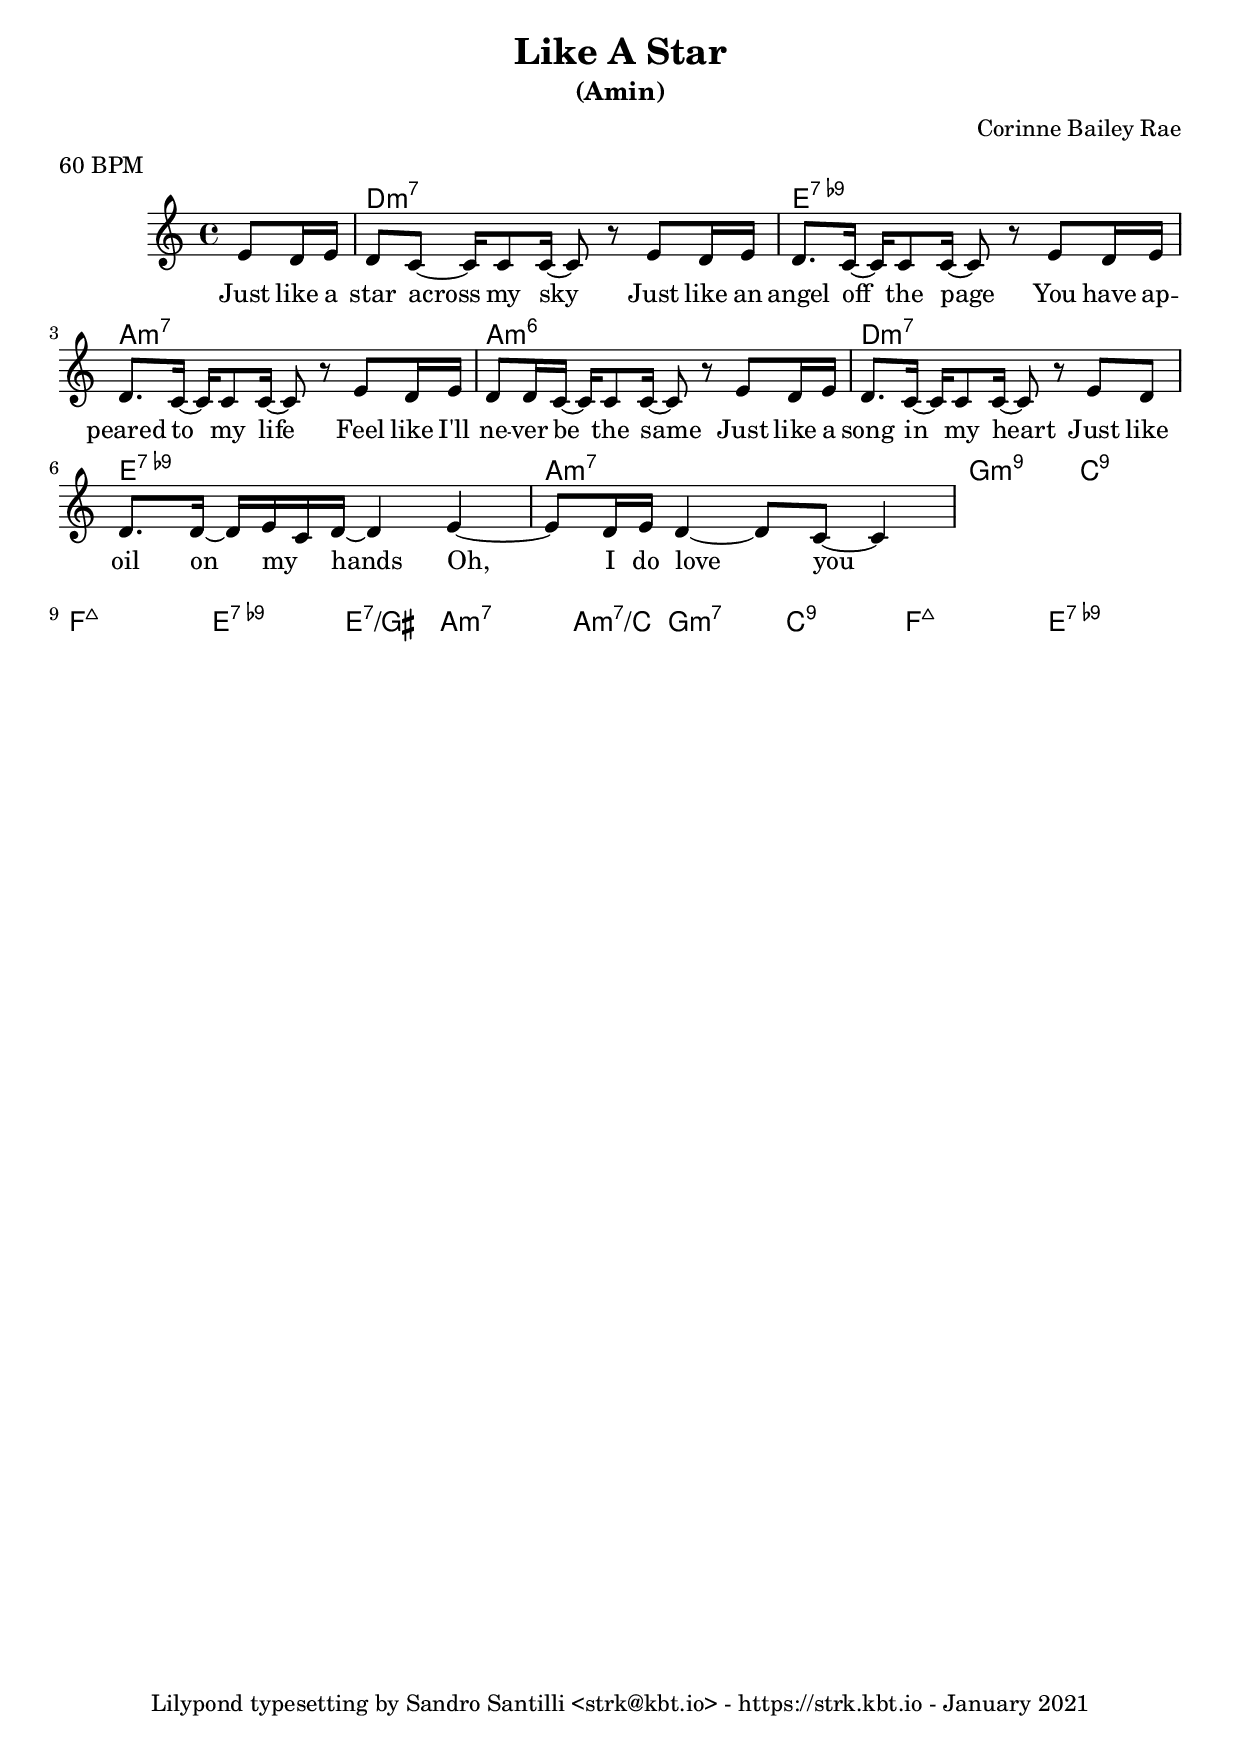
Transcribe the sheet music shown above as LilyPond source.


\version "2.18.2"

\header {
  title = "Like A Star"
  composer = "Corinne Bailey Rae"
  year = "2005"
  meter = "60 BPM"
  %piece = "Soul"
  %poet = ""
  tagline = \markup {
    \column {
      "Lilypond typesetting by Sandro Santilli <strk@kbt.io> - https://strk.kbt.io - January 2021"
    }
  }
}

words_line_one = \lyricmode {

  Just like a star across my sky
  Just like an angel off the page
  You have ap -- peared to my life
  Feel like I'll ne -- ver be the same
  Just like a song in my heart
  Just like oil on my _  hands

  Oh, I do love you
  Still wonder why it is
  I don't argue like this
  With anyone but you
  We do it all the time
  Blowing out my mind
  You've got this look I can't describe
  You make me feel I'm alive
  When everything else is so faint
  Without a doubt you're on my side
  Heaven has been away too long
  Can't find the words to write this song, oh
  Your love
  Still I wonder why it is
  I don't argue like this
  With anyone but you
  We do it all the time
  Blowing out my mind
  Yeah
  I have come to understand the way it is
  Is not a secret anymore
  'Cause we've been through that before
  From tonight I know that you're the only one
  I've been confused and in the dark
  Now I understand, yeah, yeah
  I wonder why it is
  I don't argue like this
  With anyone but you
  I wonder why it is
  I won't let my guard down
  For anyone but you
  We do it all the time
  Blowing out my mind
  Just like a star across my sky
  Just like an angel off the page
  You have appeared to my life
  Feel like I'll never be the same
  Just like a song in my heart
  Just like oil on my hands
}


melody =  \relative c' {
  \partial 4                e8 d16 e |

  %% A
  % Star across
  d8 c8~ c16 c8 c16~ c8 r e8 d16 e |
  % Angel off the page
  d8. c16~ c16 c8 c16~ c8 r e8 d16 e |
  % (a)ppeared to my life
  d8. c16~ c16 c8 c16~ c8 r e8 d16 e |
  % never be the same
  d8 d16 c16~ c16 c8 c16~ c8 r e8 d16 e |
  % song in my heart
  d8. c16~ c16 c8 c16~ c8 r e8 d |
  % oil on my hands
  d8. d16~ d e c d~ d4 e4~ |
  % ..Oh I do love you
  e8 d16 e d4~ d8 c8~ c4 |


  %% B
  
}

harmony =  \chordmode {
  \partial 4 s4 |

  %% A
  d1:m7 | e:7.9- | a,:m7 | a:m6 |
  d1:m7 | e:7.9- | a,:m7 | g2:m9 c:9 |
  \break

  %% B
  f1:7+ | e2.:7.9- e4:7/gis | a2.:m7 a4:m7/c | g2:m7 c:9 |
  f1:7+ | e:7.9- | % repeat from start
}


% The score definition
leadSheet = {
  <<

    \new ChordNames \with {
      midiInstrument = "church organ"
      midiInstrument = "cello"
      midiInstrument = "string ensemble 1"
      midiInstrument = "acoustic guitar (nylon)"
      midiMinimumVolume = #0.2
      midiMaximumVolume = #0.5
    }
    {
      % Can't make ChordNames work with midiInstrument
      %\set Staff.midiInstrument = "violin"
      \harmony
    }

    \new Staff <<
      \set Staff.midiInstrument = "voice oohs"
      \new Voice = "vocal" { \melody } 
    >>

    \new Lyrics \lyricsto "vocal" \words_line_one
      
  >>
}

\layout {
  \set Score.markFormatter = #format-mark-box-alphabet
}

\book {
  \bookOutputSuffix "Amin"
  \header { subtitle = "(Amin)" }
  \score {
    \leadSheet
  }
}

%\book {
%  \bookOutputSuffix "E"
%  \header { subtitle = "(E)" }
%  \score {
%    \transpose c d,
%    \leadSheet
%  }
%}

%--------- MIDI ----------------

\book {
  \bookOutputSuffix "track-Amin"
  \score {
    \unfoldRepeats
    \leadSheet
    \midi {
      \context {
        \Score tempoWholesPerMinute = #(ly:make-moment 60 4)
      }
    }
  }
}
